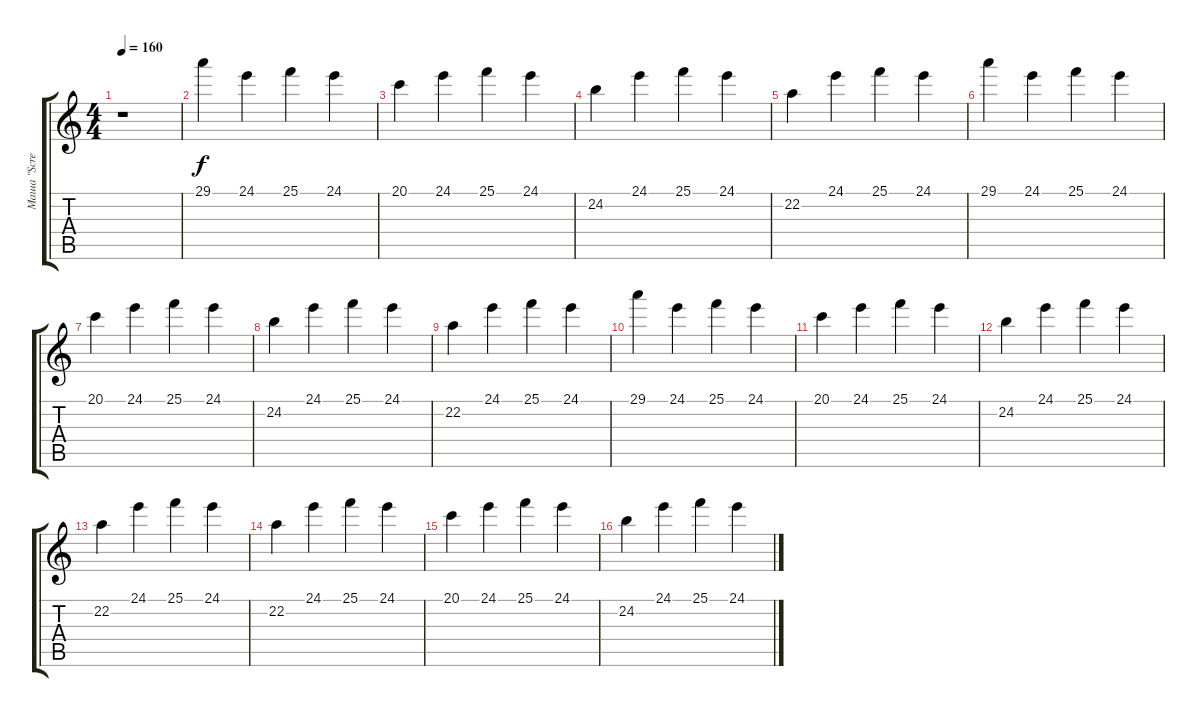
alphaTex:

\track ("Маша \"Scream\"" "Маша \"Scre") {instrument fx3crystal}
\staff {score tabs}
\tuning (E4 B3 G3 D3 A2 E2) {hide}
\ts (4 4)
\tempo 160
\clef g2
\ks c
r.1{dy f} |
29.1.4 24.1.4 25.1.4 24.1.4 |
20.1.4 24.1.4 25.1.4 24.1.4 |
24.2.4 24.1.4 25.1.4 24.1.4 |
22.2.4 24.1.4 25.1.4 24.1.4 |
29.1.4 24.1.4 25.1.4 24.1.4 |
20.1.4 24.1.4 25.1.4 24.1.4 |
24.2.4 24.1.4 25.1.4 24.1.4 |
22.2.4 24.1.4 25.1.4 24.1.4 |
29.1.4 24.1.4 25.1.4 24.1.4 |
20.1.4 24.1.4 25.1.4 24.1.4 |
24.2.4 24.1.4 25.1.4 24.1.4 |
22.2.4 24.1.4 25.1.4 24.1.4 |
22.2.4 24.1.4 25.1.4 24.1.4 |
20.1.4 24.1.4 25.1.4 24.1.4 |
24.2.4 24.1.4 25.1.4 24.1.4
